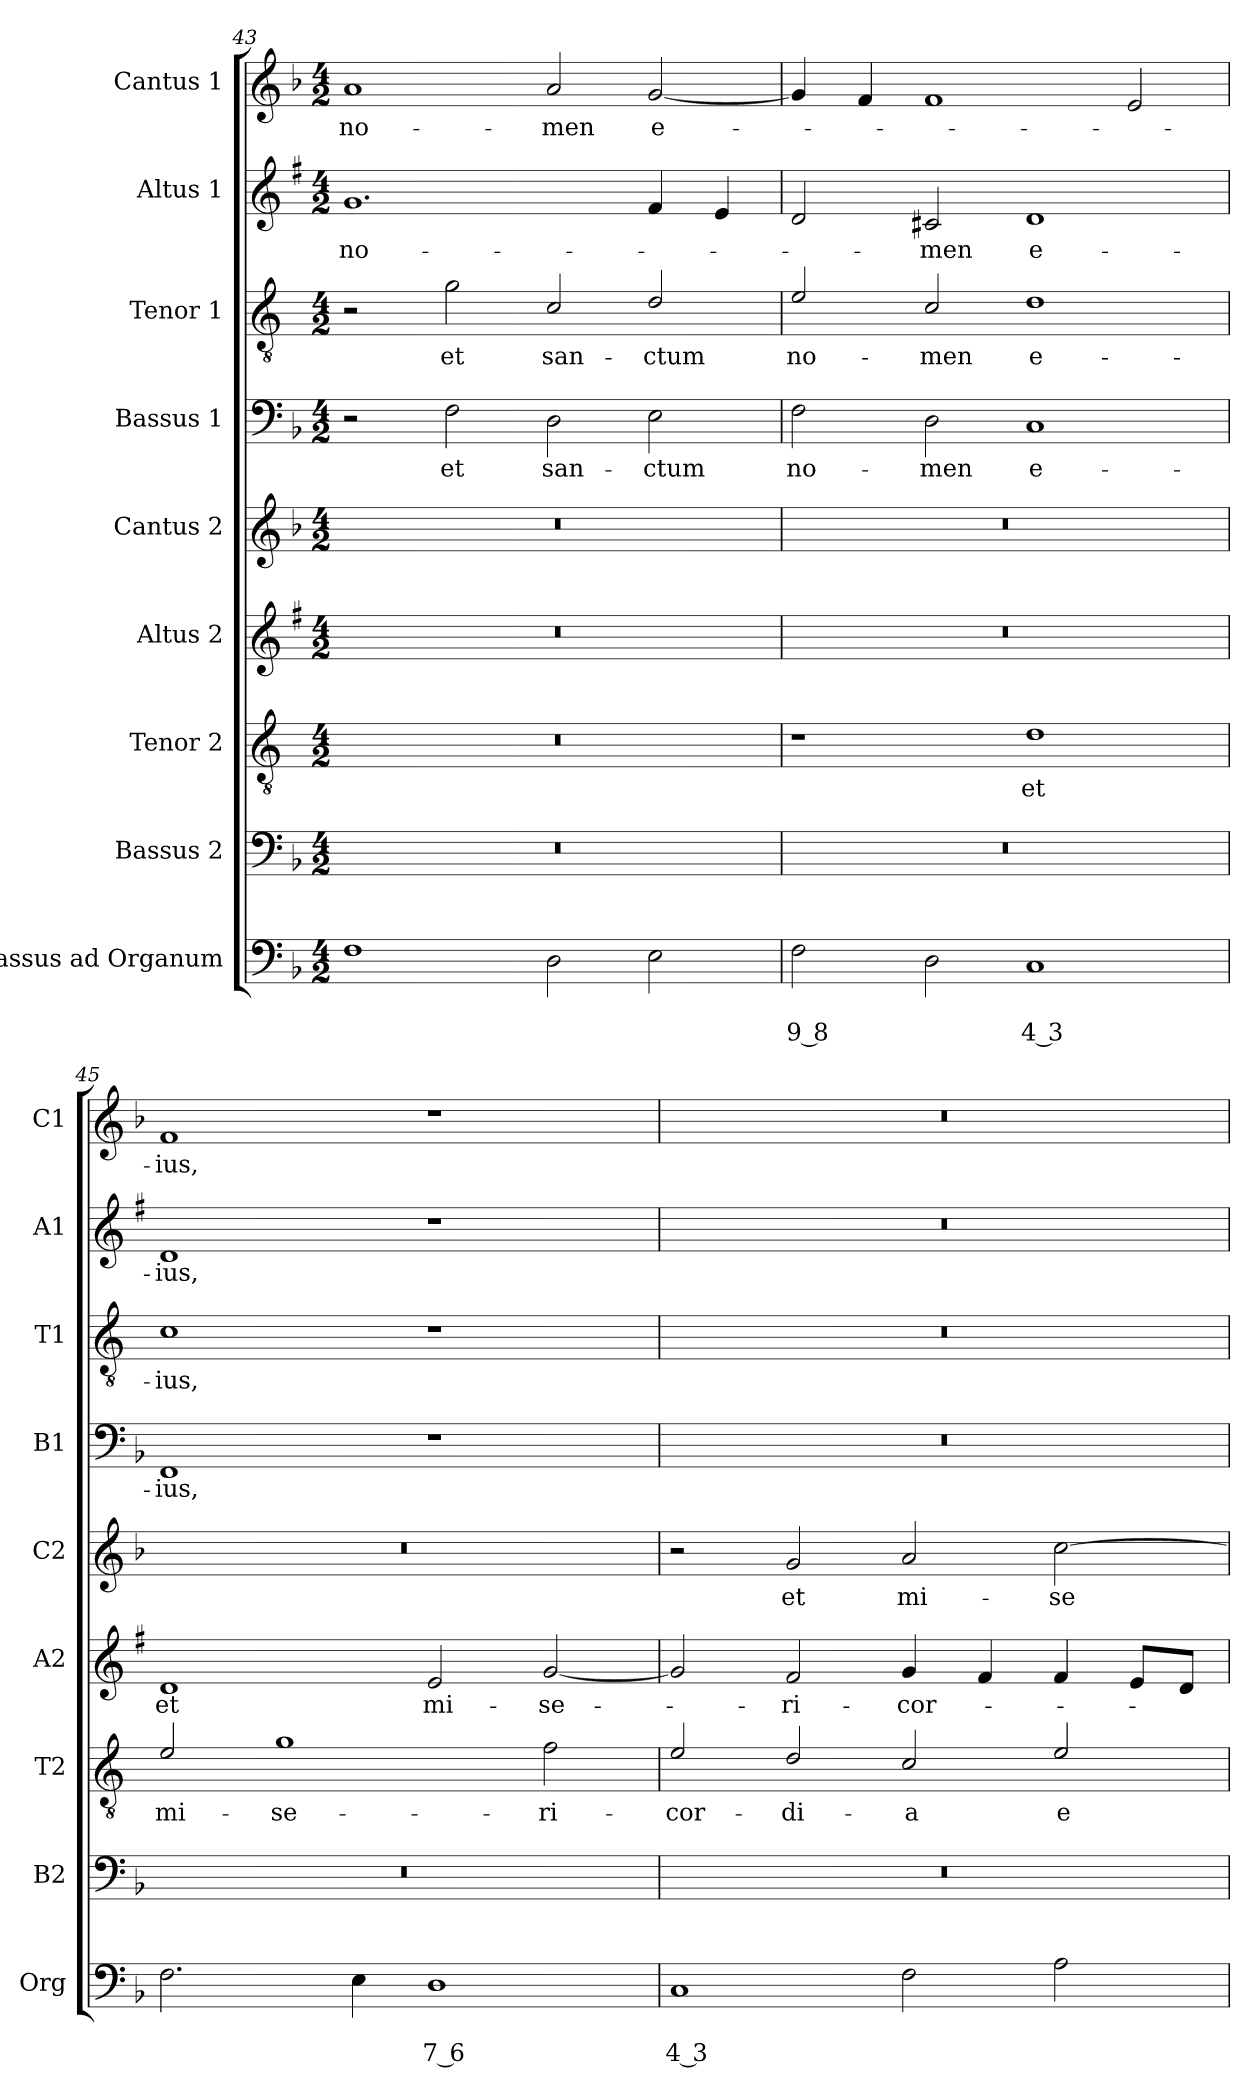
**kern	**text	**text	**kern	**kern	**text	**kern	**text	**kern	**text	**kern	**text	**kern	**text	**kern	**text	**kern	**text
*part9	*part9	*part9	*part8	*part7	*part7	*part6	*part6	*part5	*part5	*part4	*part4	*part3	*part3	*part2	*part2	*part1	*part1
*staff9	*staff9	*staff9	*staff8	*staff7	*staff7	*staff6	*staff6	*staff5	*staff5	*staff4	*staff4	*staff3	*staff3	*staff2	*staff2	*staff1	*staff1
*I"Bassus ad Organum	*	*	*I"Bassus 2	*I"Tenor 2	*	*I"Altus 2	*	*I"Cantus 2	*	*I"Bassus 1	*	*I"Tenor 1	*	*I"Altus 1	*	*I"Cantus 1	*
*I'Org	*	*	*I'B2	*I'T2	*	*I'A2	*	*I'C2	*	*I'B1	*	*I'T1	*	*I'A1	*	*I'C1	*
*clefF4	*	*	*clefF4	*clefGv2	*	*clefG2	*	*clefG2	*	*clefF4	*	*clefGv2	*	*clefG2	*	*clefG2	*
*	*	*	*	*ITrd4c7	*	*ITrd1c2	*	*	*	*	*	*ITrd4c7	*	*ITrd1c2	*	*	*
*k[b-]	*	*	*k[b-]	*k[b-]	*	*k[b-]	*	*k[b-]	*	*k[b-]	*	*k[b-]	*	*k[b-]	*	*k[b-]	*
*F:	*	*	*F:	*F:	*	*F:	*	*F:	*	*F:	*	*F:	*	*F:	*	*F:	*
*M4/2	*	*	*M4/2	*M4/2	*	*M4/2	*	*M4/2	*	*M4/2	*	*M4/2	*	*M4/2	*	*M4/2	*
=43	=43	=43	=43	=43	=43	=43	=43	=43	=43	=43	=43	=43	=43	=43	=43	=43	=43
!	!	!	!	!	!	!	!	!	!	!	!	!	!	!	!LO:LY:b	!	!LO:LY:b
1F	.	.	0r	0r	.	0r	.	0r	.	2r	.	2r	.	1.f	no-	1a	no-
!	!	!	!	!	!	!	!	!	!	!	!LO:LY:b	!	!LO:LY:b	!	!	!	!
.	.	.	.	.	.	.	.	.	.	2F\	et	2c\	et	.	.	.	.
!	!	!	!	!	!	!	!	!	!	!	!LO:LY:b	!	!LO:LY:b	!	!	!	!LO:LY:b
2D\	.	.	.	.	.	.	.	.	.	2D\	san-	2F/	san-	.	.	2a/	-men
!	!	!	!	!	!	!	!	!	!	!	!LO:LY:b	!	!LO:LY:b	!	!	!	!LO:LY:b
2E\	.	.	.	.	.	.	.	.	.	2E\	-ctum	2G/	-ctum	4e/	.	[2g/	e-
.	.	.	.	.	.	.	.	.	.	.	.	.	.	4d/	.	.	.
=44	=44	=44	=44	=44	=44	=44	=44	=44	=44	=44	=44	=44	=44	=44	=44	=44	=44
!	!	!LO:LY:b	!	!	!	!	!	!	!	!	!LO:LY:b	!	!LO:LY:b	!	!	!	!
2F\	.	9 8	0r	1r	.	0r	.	0r	.	2F\	no-	2A/	no-	2c/	.	4g/]	.
.	.	.	.	.	.	.	.	.	.	.	.	.	.	.	.	4f/	.
!	!	!	!	!	!	!	!	!	!	!	!LO:LY:b	!	!LO:LY:b	!	!LO:LY:b	!	!
2D\	.	.	.	.	.	.	.	.	.	2D\	-men	2F/	-men	2Bn/	-men	1f	.
!	!	!LO:LY:b	!	!	!LO:LY:b	!	!	!	!	!	!LO:LY:b	!	!LO:LY:b	!	!LO:LY:b	!	!
1C	.	4 3	.	1G	et	.	.	.	.	1C	e-	1G	e-	1c	e-	.	.
.	.	.	.	.	.	.	.	.	.	.	.	.	.	.	.	2e/	.
!!LO:PB:g=z
=45	=45	=45	=45	=45	=45	=45	=45	=45	=45	=45	=45	=45	=45	=45	=45	=45	=45
!	!	!	!	!	!LO:LY:b	!	!LO:LY:b	!	!	!	!LO:LY:b	!	!LO:LY:b	!	!LO:LY:b	!	!LO:LY:b
2.F\	.	.	0r	2A/	mi-	1c	et	0r	.	1FF	-ius,	1F	-ius,	1c	-ius,	1f	-ius,
!	!	!	!	!	!LO:LY:b	!	!	!	!	!	!	!	!	!	!	!	!
.	.	.	.	1c	-se-	.	.	.	.	.	.	.	.	.	.	.	.
4E\	.	.	.	.	.	.	.	.	.	.	.	.	.	.	.	.	.
!	!	!LO:LY:b	!	!	!	!	!LO:LY:b	!	!	!	!	!	!	!	!	!	!
1D	.	7 6	.	.	.	2d/	mi-	.	.	1r	.	1r	.	1r	.	1r	.
!	!	!	!	!	!LO:LY:b	!	!LO:LY:b	!	!	!	!	!	!	!	!	!	!
.	.	.	.	2B-\	-ri-	[2f/	-se-	.	.	.	.	.	.	.	.	.	.
=46	=46	=46	=46	=46	=46	=46	=46	=46	=46	=46	=46	=46	=46	=46	=46	=46	=46
!	!	!LO:LY:b	!	!	!LO:LY:b	!	!	!	!	!	!	!	!	!	!	!	!
1C	.	4 3	0r	2A/	-cor-	2f/]	.	2r	.	0r	.	0r	.	0r	.	0r	.
!	!	!	!	!	!LO:LY:b	!	!LO:LY:b	!	!LO:LY:b	!	!	!	!	!	!	!	!
.	.	.	.	2G/	-di-	2e/	-ri-	2g/	et	.	.	.	.	.	.	.	.
!	!	!	!	!	!LO:LY:b	!	!LO:LY:b	!	!LO:LY:b	!	!	!	!	!	!	!	!
2F\	.	.	.	2F/	-a	4f/	-cor-	2a/	mi-	.	.	.	.	.	.	.	.
.	.	.	.	.	.	4e/	.	.	.	.	.	.	.	.	.	.	.
!	!	!	!	!	!LO:LY:b	!	!	!	!LO:LY:b	!	!	!	!	!	!	!	!
2A\	.	.	.	2A/	e-	4e/	.	[2cc\	-se-	.	.	.	.	.	.	.	.
.	.	.	.	.	.	8d/L	.	.	.	.	.	.	.	.	.	.	.
.	.	.	.	.	.	8c/J	.	.	.	.	.	.	.	.	.	.	.
=	=	=	=	=	=	=	=	=	=	=	=	=	=	=	=	=	=
*-	*-	*-	*-	*-	*-	*-	*-	*-	*-	*-	*-	*-	*-	*-	*-	*-	*-
